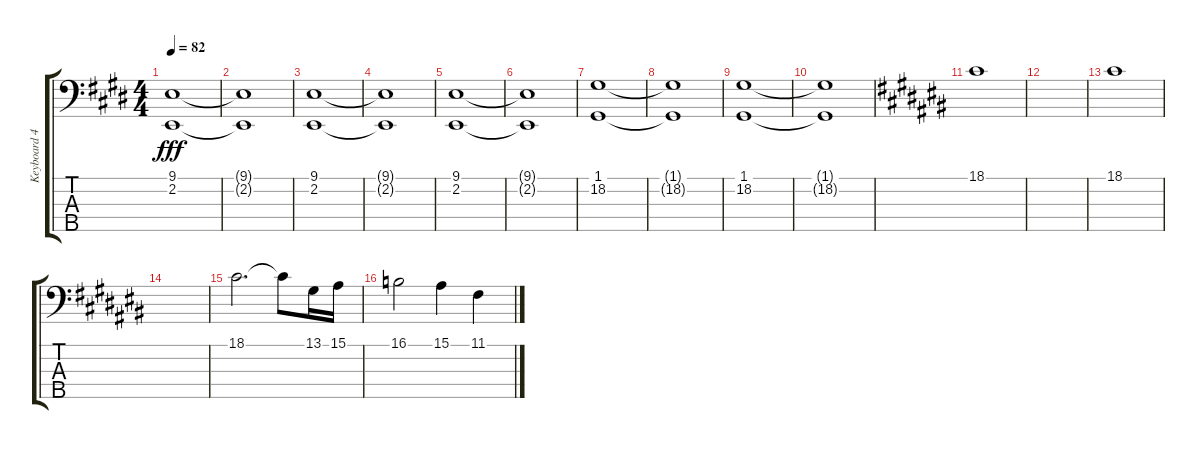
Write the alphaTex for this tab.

\track ("Keyboard 4" "Keyboard 4") {instrument stringensemble1}
\staff {score tabs}
\tuning (G2 D2 A1 E1 B0) {hide}
\ts (4 4)
\tempo 82
\clef f4
\ks e
(9.1 2.2).1{dy fff} |
(9.1{t} 2.2{t}).1 |
(9.1 2.2).1 |
(9.1{t} 2.2{t}).1 |
(9.1 2.2).1 |
(9.1{t} 2.2{t}).1 |
(1.1 18.2).1 |
(1.1{t} 18.2{t}).1 |
(1.1 18.2).1 |
(1.1{t} 18.2{t}).1 |
\ks c#
18.1.1 |
|
18.1.1 |
|
18.1.2{d} 18.1{t}.8 13.1.16 15.1.16 |
16.1.2 15.1.4 11.1.4
